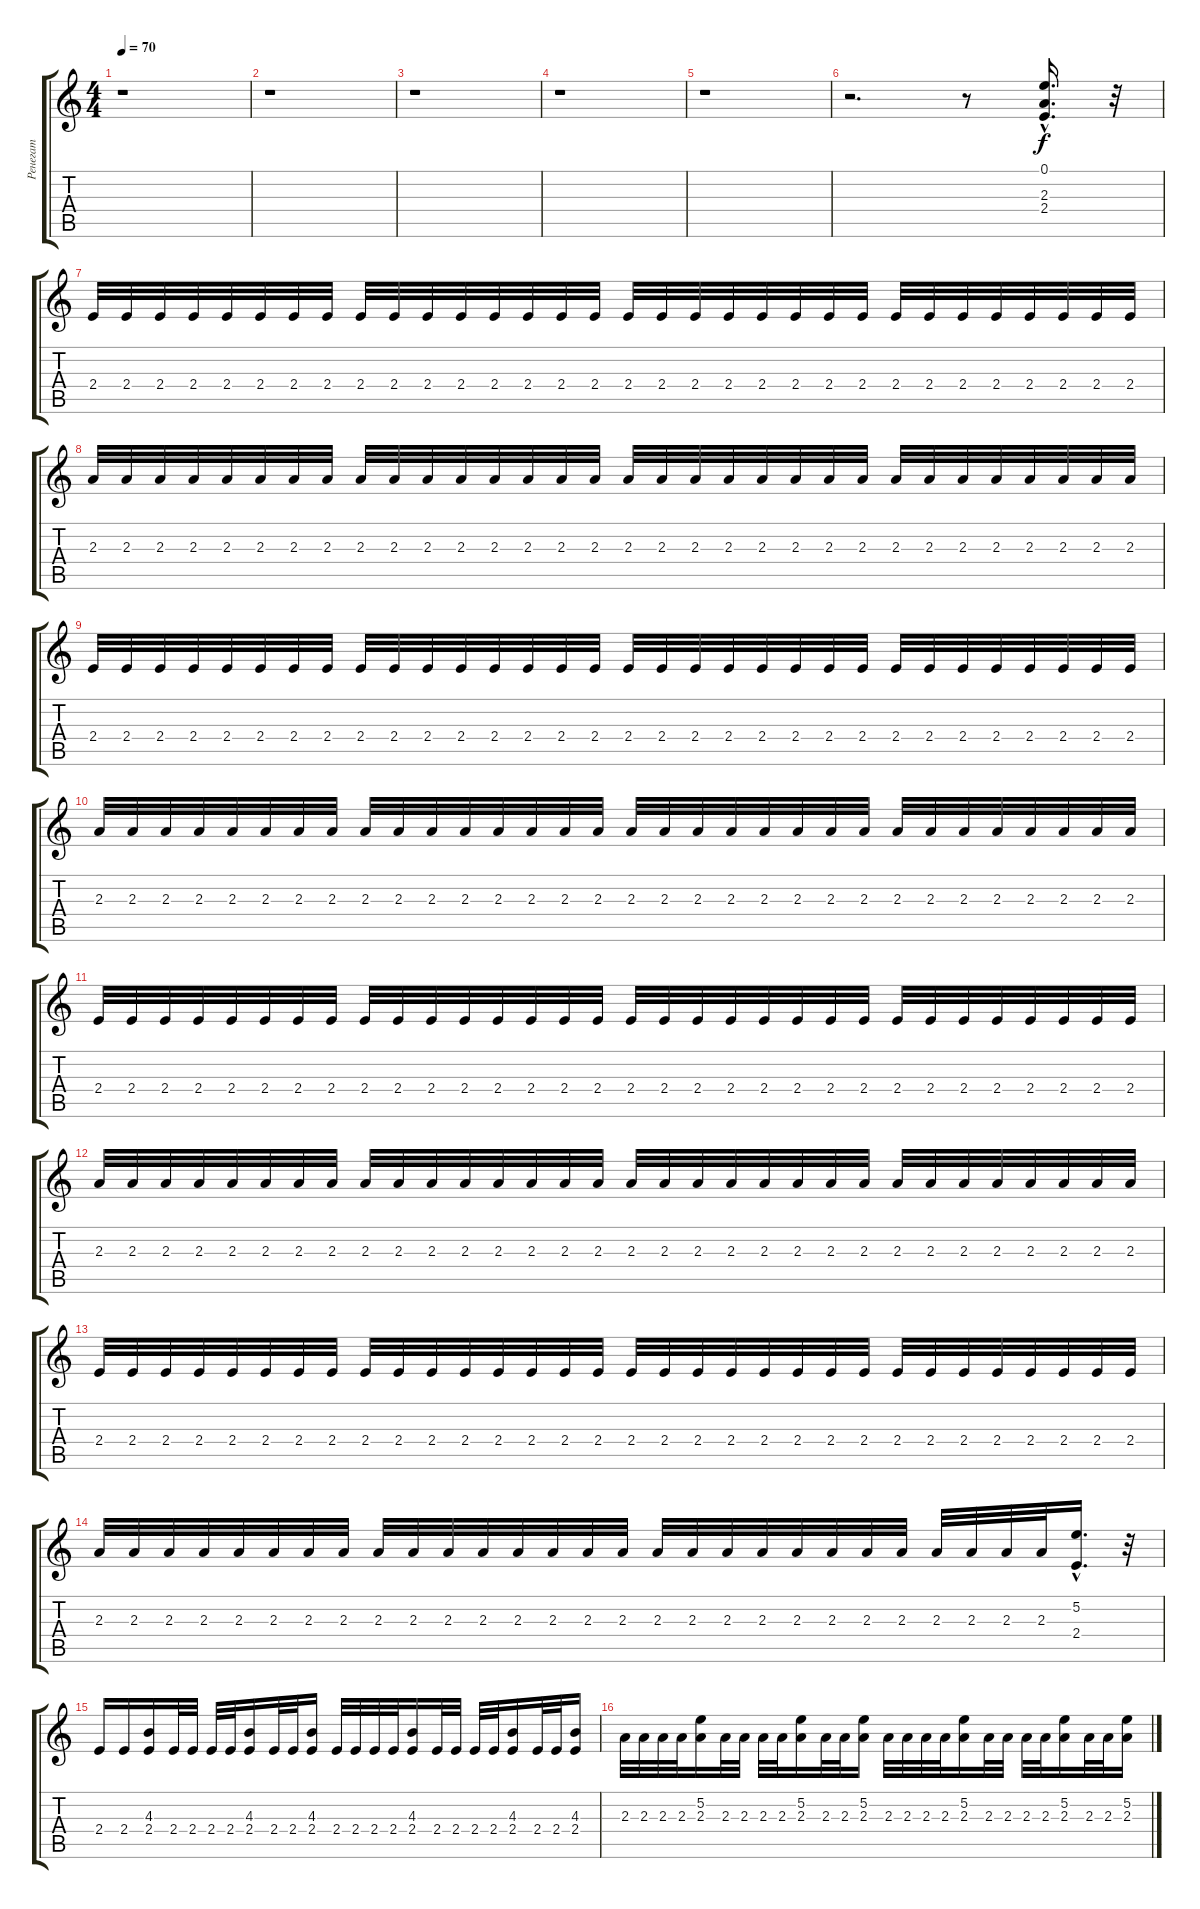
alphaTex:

\track ("Ренегат" "Ренегат") {instrument overdrivenguitar}
\staff {score tabs}
\tuning (E4 B3 G3 D3 A2 E2) {hide}
\ts (4 4)
\tempo 70
\clef g2
\ks c
r.1{dy f} |
r.1 |
r.1 |
r.1 |
r.1 |
r.2{d} r.8 (0.1{hac} 2.3{hac} 2.4).16{d} r.32 |
2.4.32 2.4.32 2.4.32 2.4.32 2.4.32 2.4.32 2.4.32 2.4.32 2.4.32 2.4.32 2.4.32 2.4.32 2.4.32 2.4.32 2.4.32 2.4.32 2.4.32 2.4.32 2.4.32 2.4.32 2.4.32 2.4.32 2.4.32 2.4.32 2.4.32 2.4.32 2.4.32 2.4.32 2.4.32 2.4.32 2.4.32 2.4.32 |
2.3.32 2.3.32 2.3.32 2.3.32 2.3.32 2.3.32 2.3.32 2.3.32 2.3.32 2.3.32 2.3.32 2.3.32 2.3.32 2.3.32 2.3.32 2.3.32 2.3.32 2.3.32 2.3.32 2.3.32 2.3.32 2.3.32 2.3.32 2.3.32 2.3.32 2.3.32 2.3.32 2.3.32 2.3.32 2.3.32 2.3.32 2.3.32 |
2.4.32 2.4.32 2.4.32 2.4.32 2.4.32 2.4.32 2.4.32 2.4.32 2.4.32 2.4.32 2.4.32 2.4.32 2.4.32 2.4.32 2.4.32 2.4.32 2.4.32 2.4.32 2.4.32 2.4.32 2.4.32 2.4.32 2.4.32 2.4.32 2.4.32 2.4.32 2.4.32 2.4.32 2.4.32 2.4.32 2.4.32 2.4.32 |
2.3.32 2.3.32 2.3.32 2.3.32 2.3.32 2.3.32 2.3.32 2.3.32 2.3.32 2.3.32 2.3.32 2.3.32 2.3.32 2.3.32 2.3.32 2.3.32 2.3.32 2.3.32 2.3.32 2.3.32 2.3.32 2.3.32 2.3.32 2.3.32 2.3.32 2.3.32 2.3.32 2.3.32 2.3.32 2.3.32 2.3.32 2.3.32 |
2.4.32 2.4.32 2.4.32 2.4.32 2.4.32 2.4.32 2.4.32 2.4.32 2.4.32 2.4.32 2.4.32 2.4.32 2.4.32 2.4.32 2.4.32 2.4.32 2.4.32 2.4.32 2.4.32 2.4.32 2.4.32 2.4.32 2.4.32 2.4.32 2.4.32 2.4.32 2.4.32 2.4.32 2.4.32 2.4.32 2.4.32 2.4.32 |
2.3.32 2.3.32 2.3.32 2.3.32 2.3.32 2.3.32 2.3.32 2.3.32 2.3.32 2.3.32 2.3.32 2.3.32 2.3.32 2.3.32 2.3.32 2.3.32 2.3.32 2.3.32 2.3.32 2.3.32 2.3.32 2.3.32 2.3.32 2.3.32 2.3.32 2.3.32 2.3.32 2.3.32 2.3.32 2.3.32 2.3.32 2.3.32 |
2.4.32 2.4.32 2.4.32 2.4.32 2.4.32 2.4.32 2.4.32 2.4.32 2.4.32 2.4.32 2.4.32 2.4.32 2.4.32 2.4.32 2.4.32 2.4.32 2.4.32 2.4.32 2.4.32 2.4.32 2.4.32 2.4.32 2.4.32 2.4.32 2.4.32 2.4.32 2.4.32 2.4.32 2.4.32 2.4.32 2.4.32 2.4.32 |
2.3.32 2.3.32 2.3.32 2.3.32 2.3.32 2.3.32 2.3.32 2.3.32 2.3.32 2.3.32 2.3.32 2.3.32 2.3.32 2.3.32 2.3.32 2.3.32 2.3.32 2.3.32 2.3.32 2.3.32 2.3.32 2.3.32 2.3.32 2.3.32 2.3.32 2.3.32 2.3.32 2.3.32 (5.2{hac} 2.4).16{d} r.32 |
2.4.16 2.4.16 (4.3 2.4).16 2.4.32 2.4.32 2.4.32 2.4.32 (4.3 2.4).16 2.4.32 2.4.32 (4.3 2.4).16 2.4.32 2.4.32 2.4.32 2.4.32 (4.3 2.4).16 2.4.32 2.4.32 2.4.32 2.4.32 (4.3 2.4).16 2.4.32 2.4.32 (4.3 2.4).16 |
2.3.32 2.3.32 2.3.32 2.3.32 (5.2 2.3).16 2.3.32 2.3.32 2.3.32 2.3.32 (5.2 2.3).16 2.3.32 2.3.32 (5.2 2.3).16 2.3.32 2.3.32 2.3.32 2.3.32 (5.2 2.3).16 2.3.32 2.3.32 2.3.32 2.3.32 (5.2 2.3).16 2.3.32 2.3.32 (5.2 2.3).16
